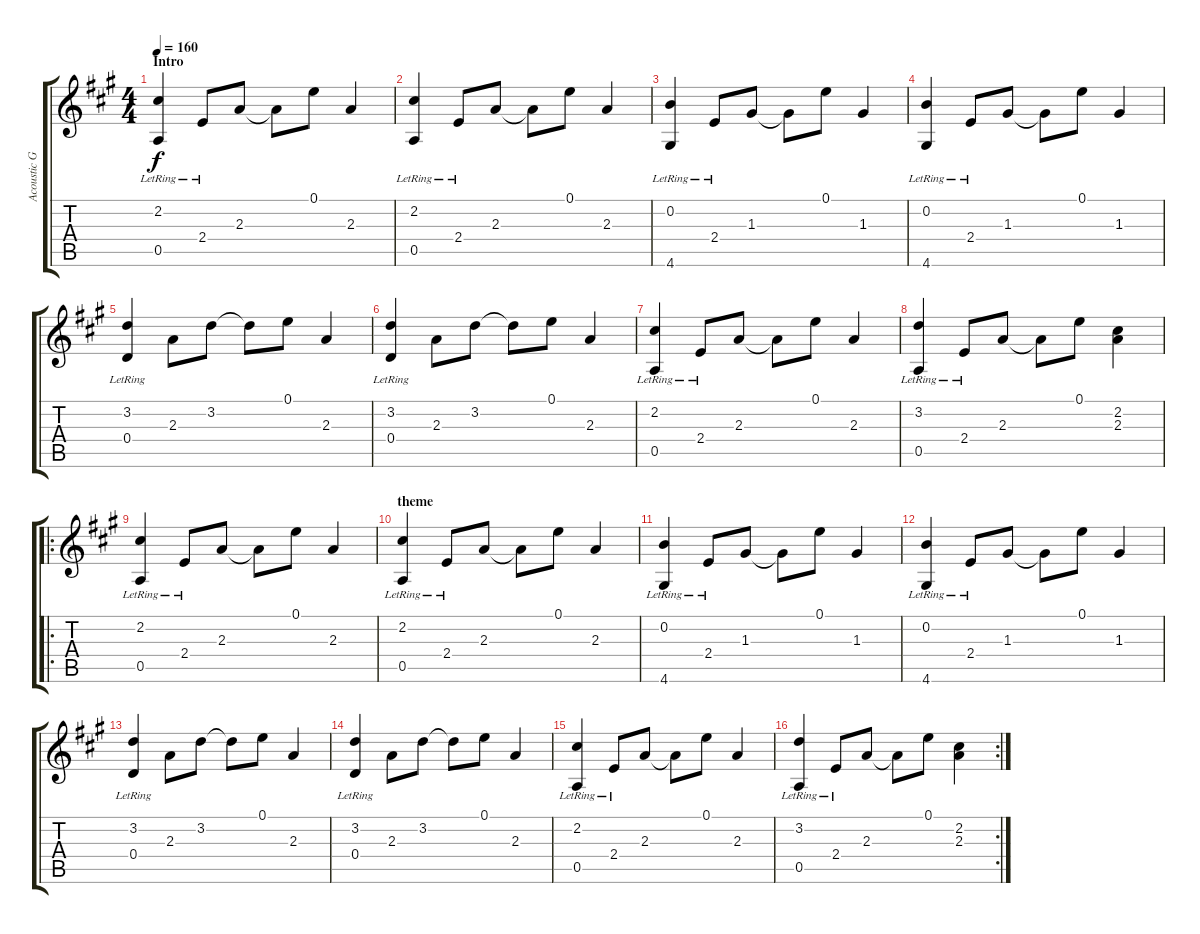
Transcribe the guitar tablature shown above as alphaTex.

\track ("Acoustic Guitar 2" "Acoustic G") {instrument acousticguitarsteel}
\staff {score tabs}
\tuning (E4 B3 G3 D3 A2 E2) {hide}
\ts (4 4)
\section ("" "Intro")
\tempo 160
\clef g2
\ks a
(2.2 0.5{lr}).4{dy f instrument acousticguitarsteel} 2.4{lr}.8 2.3.8 2.3{t}.8 0.1.8 2.3.4 |
(2.2 0.5{lr}).4 2.4{lr}.8 2.3.8 2.3{t}.8 0.1.8 2.3.4 |
(0.2 4.6{lr}).4 2.4{lr}.8 1.3.8 1.3{t}.8 0.1.8 1.3.4 |
(0.2 4.6{lr}).4 2.4{lr}.8 1.3.8 1.3{t}.8 0.1.8 1.3.4 |
(3.2 0.4{lr}).4 2.3.8 3.2.8 3.2{t}.8 0.1.8 2.3.4 |
(3.2 0.4{lr}).4 2.3.8 3.2.8 3.2{t}.8 0.1.8 2.3.4 |
(2.2 0.5{lr}).4 2.4{lr}.8 2.3.8 2.3{t}.8 0.1.8 2.3.4 |
(3.2 0.5{lr}).4 2.4{lr}.8 2.3.8 2.3{t}.8 0.1.8 (2.2 2.3).4 |
\ro
(2.2 0.5{lr}).4 2.4{lr}.8 2.3.8 2.3{t}.8 0.1.8 2.3.4 |
\section ("" "theme")
(2.2 0.5{lr}).4 2.4{lr}.8 2.3.8 2.3{t}.8 0.1.8 2.3.4 |
(0.2 4.6{lr}).4 2.4{lr}.8 1.3.8 1.3{t}.8 0.1.8 1.3.4 |
(0.2 4.6{lr}).4 2.4{lr}.8 1.3.8 1.3{t}.8 0.1.8 1.3.4 |
(3.2 0.4{lr}).4 2.3.8 3.2.8 3.2{t}.8 0.1.8 2.3.4 |
(3.2 0.4{lr}).4 2.3.8 3.2.8 3.2{t}.8 0.1.8 2.3.4 |
(2.2 0.5{lr}).4 2.4{lr}.8 2.3.8 2.3{t}.8 0.1.8 2.3.4 |
\rc 2
(3.2 0.5{lr}).4 2.4{lr}.8 2.3.8 2.3{t}.8 0.1.8 (2.2 2.3).4
